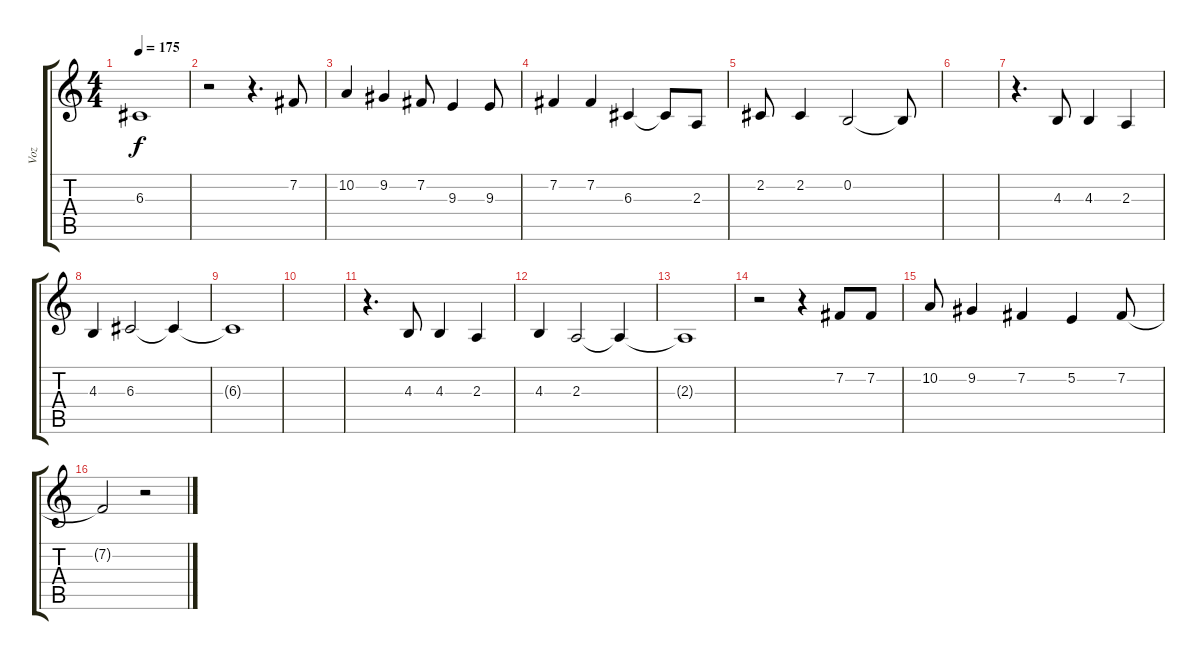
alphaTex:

\track ("Voz" "Voz") {instrument choiraahs}
\staff {score tabs}
\tuning (E4 B3 G3 D3 A2 E2) {hide}
\ts (4 4)
\tempo 175
\clef g2
\ks c
6.3{t}.1{dy f} |
r.2 r.4{d} 7.2.8 |
10.2.4 9.2.4 7.2.8 9.3.4 9.3.8 |
7.2.4 7.2.4 6.3.4 6.3{t}.8 2.3.8 |
2.2.8 2.2.4 0.2.2 0.2{t}.8 |
|
r.4{d} 4.3.8 4.3.4 2.3.4 |
4.3.4 6.3.2 6.3{t}.4 |
6.3{t}.1 |
|
r.4{d} 4.3.8 4.3.4 2.3.4 |
4.3.4 2.3.2 2.3{t}.4 |
2.3{t}.1 |
r.2 r.4 7.2.8 7.2.8 |
10.2.8 9.2.4 7.2.4 5.2.4 7.2.8 |
7.2{t}.2 r.2
